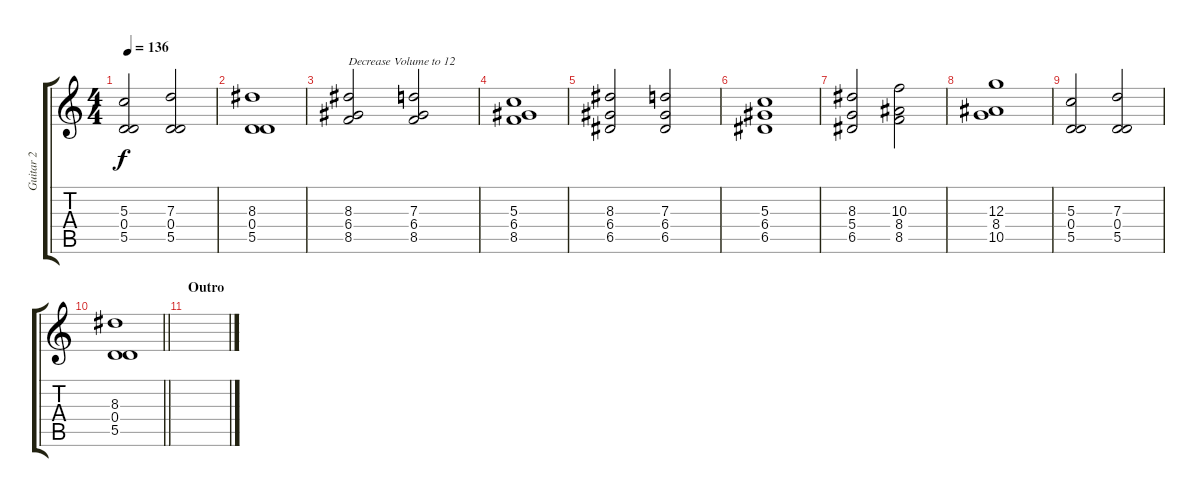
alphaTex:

\track ("Guitar 2" "Guitar 2") {instrument distortionguitar}
\staff {score tabs}
\tuning (E4 B3 G3 D3 A2 E2) {hide}
\ts (4 4)
\tempo 136
\clef g2
\ks c
(5.3 0.4 5.5).2{dy f} (7.3 0.4 5.5).2 |
(8.3 0.4 5.5).1 |
(8.3 6.4 8.5).2{txt "Decrease Volume to 12" volume 12} (7.3 6.4 8.5).2 |
(5.3 6.4 8.5).1 |
(8.3 6.4 6.5).2 (7.3 6.4 6.5).2 |
(5.3 6.4 6.5).1 |
(8.3 5.4 6.5).2 (10.3 8.4 8.5).2 |
(12.3 8.4 10.5).1 |
(5.3 0.4 5.5).2 (7.3 0.4 5.5).2 |
\barLineRight lightlight
(8.3 0.4 5.5).1 |
\section ("" "Outro")
